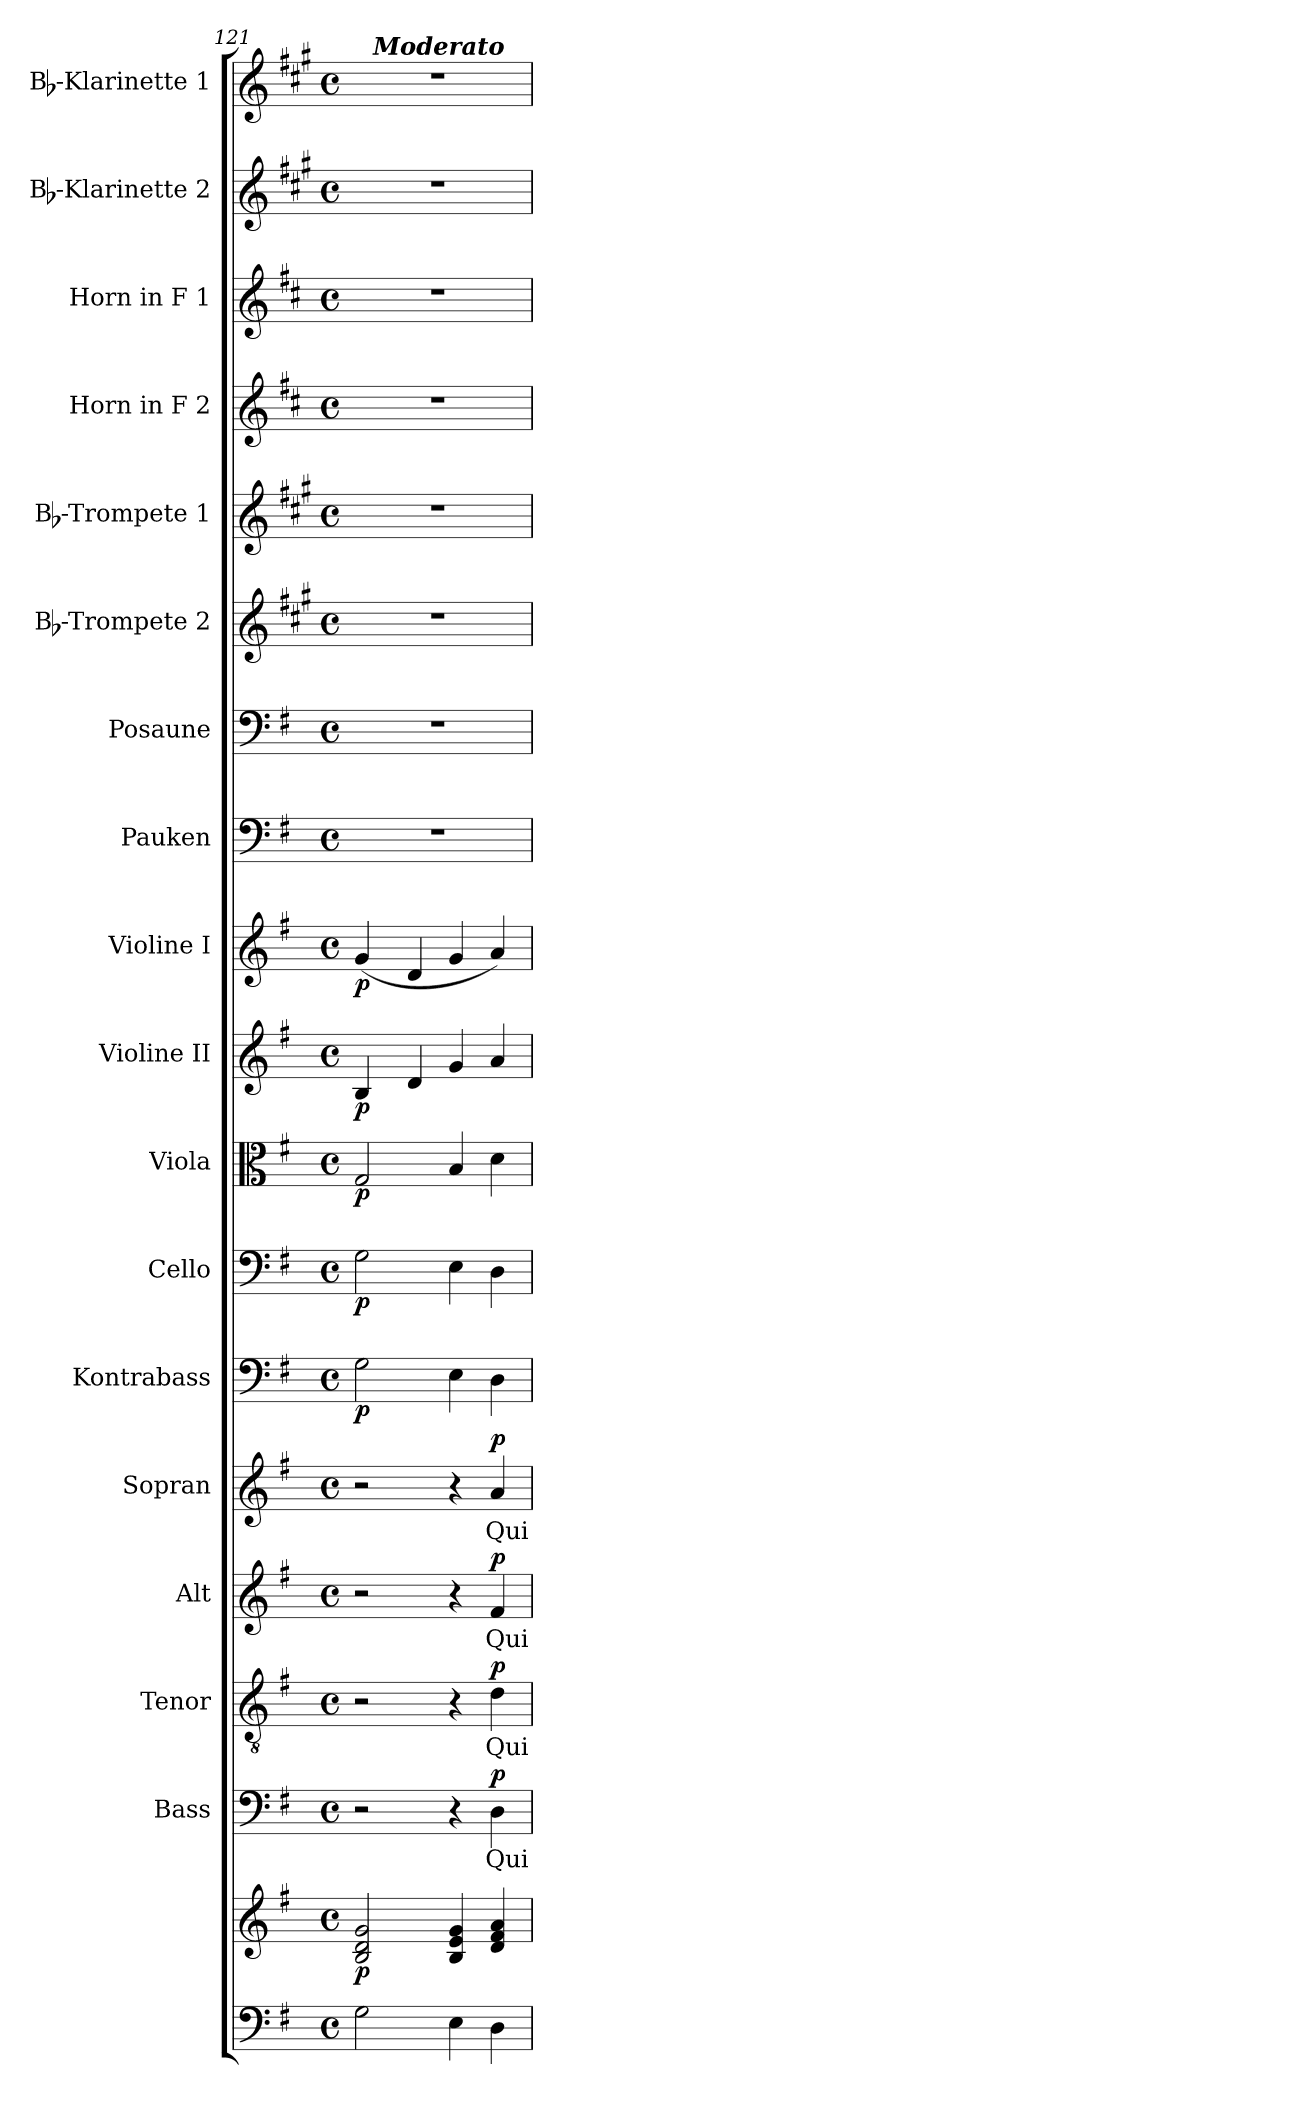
**kern	**kern	**dynam	**kern	**text	**dynam	**kern	**text	**dynam	**kern	**text	**dynam	**kern	**text	**dynam	**kern	**dynam	**kern	**dynam	**kern	**dynam	**kern	**dynam	**kern	**dynam	**kern	**kern	**kern	**kern	**kern	**kern	**kern	**kern
*part18	*part18	*part18	*part17	*part17	*part17	*part16	*part16	*part16	*part15	*part15	*part15	*part14	*part14	*part14	*part13	*part13	*part12	*part12	*part11	*part11	*part10	*part10	*part9	*part9	*part8	*part7	*part6	*part5	*part4	*part3	*part2	*part1
*staff19	*staff18	*staff18/19	*staff17	*staff17	*staff17	*staff16	*staff16	*staff16	*staff15	*staff15	*staff15	*staff14	*staff14	*staff14	*staff13	*staff13	*staff12	*staff12	*staff11	*staff11	*staff10	*staff10	*staff9	*staff9	*staff8	*staff7	*staff6	*staff5	*staff4	*staff3	*staff2	*staff1
*	*	*	*I"Bass	*	*	*I"Tenor	*	*	*I"Alt	*	*	*I"Sopran	*	*	*I"Kontrabass	*	*I"Cello	*	*I"Viola	*	*I"Violine II	*	*I"Violine I	*	*I"Pauken	*I"Posaune	*I"Bb-Trompete 2	*I"Bb-Trompete 1	*I"Horn in F 2	*I"Horn in F 1	*I"Bb-Klarinette 2	*I"Bb-Klarinette 1
*	*	*	*I'B.	*	*	*I'T.	*	*	*I'A.	*	*	*I'S.	*	*	*I'Kb.	*	*	*	*I'Vla.	*	*I'Vl. II	*	*I'Vl. I	*	*I'Pk.	*I'Pos.	*I'Bb Trp. 2	*I'Bb Trp. 1	*	*	*I'Bb Kl. 2	*I'Bb Kl. 1
*clefF4	*clefG2	*	*clefF4	*	*	*clefGv2	*	*	*clefG2	*	*	*clefG2	*	*	*clefF4	*	*clefF4	*	*clefC3	*	*clefG2	*	*clefG2	*	*clefF4	*clefF4	*clefG2	*clefG2	*clefG2	*clefG2	*clefG2	*clefG2
*	*	*	*	*	*	*	*	*	*	*	*	*	*	*	*ITrd7c12	*	*	*	*	*	*	*	*	*	*	*	*ITrd1c2	*ITrd1c2	*ITrd4c7	*ITrd4c7	*ITrd1c2	*ITrd1c2
*k[f#]	*k[f#]	*	*k[f#]	*	*	*k[f#]	*	*	*k[f#]	*	*	*k[f#]	*	*	*k[f#]	*	*k[f#]	*	*k[f#]	*	*k[f#]	*	*k[f#]	*	*k[f#]	*k[f#]	*k[f#]	*k[f#]	*k[f#]	*k[f#]	*k[f#]	*k[f#]
*G:	*G:	*	*G:	*	*	*G:	*	*	*G:	*	*	*G:	*	*	*G:	*	*G:	*	*G:	*	*G:	*	*G:	*	*G:	*G:	*G:	*G:	*G:	*G:	*G:	*G:
*M4/4	*M4/4	*	*M4/4	*	*	*M4/4	*	*	*M4/4	*	*	*M4/4	*	*	*M4/4	*	*M4/4	*	*M4/4	*	*M4/4	*	*M4/4	*	*M4/4	*M4/4	*M4/4	*M4/4	*M4/4	*M4/4	*M4/4	*M4/4
*met(c)	*met(c)	*	*met(c)	*	*	*met(c)	*	*	*met(c)	*	*	*met(c)	*	*	*met(c)	*	*met(c)	*	*met(c)	*	*met(c)	*	*met(c)	*	*met(c)	*met(c)	*met(c)	*met(c)	*met(c)	*met(c)	*met(c)	*met(c)
=121	=121	=121	=121	=121	=121	=121	=121	=121	=121	=121	=121	=121	=121	=121	=121	=121	=121	=121	=121	=121	=121	=121	=121	=121	=121	=121	=121	=121	=121	=121	=121	=121
!	!	!LO:DY:b	!	!	!	!	!	!	!	!	!	!	!	!	!	!LO:DY:b	!	!LO:DY:b	!	!LO:DY:b	!	!LO:DY:b	!	!LO:DY:b	!	!	!	!	!	!	!	!
*	*	*	*	*	*	*	*	*	*	*	*	*	*	*	*	*	*	*	*	*	*	*	*	*	*	*	*	*	*	*	*	*^
2G\	2B/ 2d/ 2g/	p	2r	.	.	2r	.	.	2r	.	.	2r	.	.	2GG\	p	2G\	p	2G/	p	4B/	p	(<4g/	p	1r	1r	1r	1r	1r	1r	1r	1r	16ryy
!	!	!	!	!	!	!	!	!	!	!	!	!	!	!	!	!	!	!	!	!	!	!	!	!	!	!	!	!	!	!	!	!	!LO:TX:a:Bi:t=Moderato
.	.	.	.	.	.	.	.	.	.	.	.	.	.	.	.	.	.	.	.	.	.	.	.	.	.	.	.	.	.	.	.	.	2...ryy
.	.	.	.	.	.	.	.	.	.	.	.	.	.	.	.	.	.	.	.	.	4d/	.	4d/	.	.	.	.	.	.	.	.	.	.
4E\	4B/ 4e/ 4g/	.	4r	.	.	4r	.	.	4r	.	.	4r	.	.	4EE\	.	4E\	.	4B/	.	4g/	.	4g/	.	.	.	.	.	.	.	.	.	.
!	!	!	!	!LO:LY:b	!LO:DY:a	!	!LO:LY:b	!LO:DY:a	!	!LO:LY:b	!LO:DY:a	!	!LO:LY:b	!LO:DY:a	!	!	!	!	!	!	!	!	!	!	!	!	!	!	!	!	!	!	!
4D\	4d/ 4f#/ 4a/	.	4D\	Qui	p	4d\	Qui	p	4f#/	Qui	p	4a/	Qui	p	4DD\	.	4D\	.	4d\	.	4a/	.	4a/)	.	.	.	.	.	.	.	.	.	.
*	*	*	*	*	*	*	*	*	*	*	*	*	*	*	*	*	*	*	*	*	*	*	*	*	*	*	*	*	*	*	*	*v	*v
=	=	=	=	=	=	=	=	=	=	=	=	=	=	=	=	=	=	=	=	=	=	=	=	=	=	=	=	=	=	=	=	=
*-	*-	*-	*-	*-	*-	*-	*-	*-	*-	*-	*-	*-	*-	*-	*-	*-	*-	*-	*-	*-	*-	*-	*-	*-	*-	*-	*-	*-	*-	*-	*-	*-
